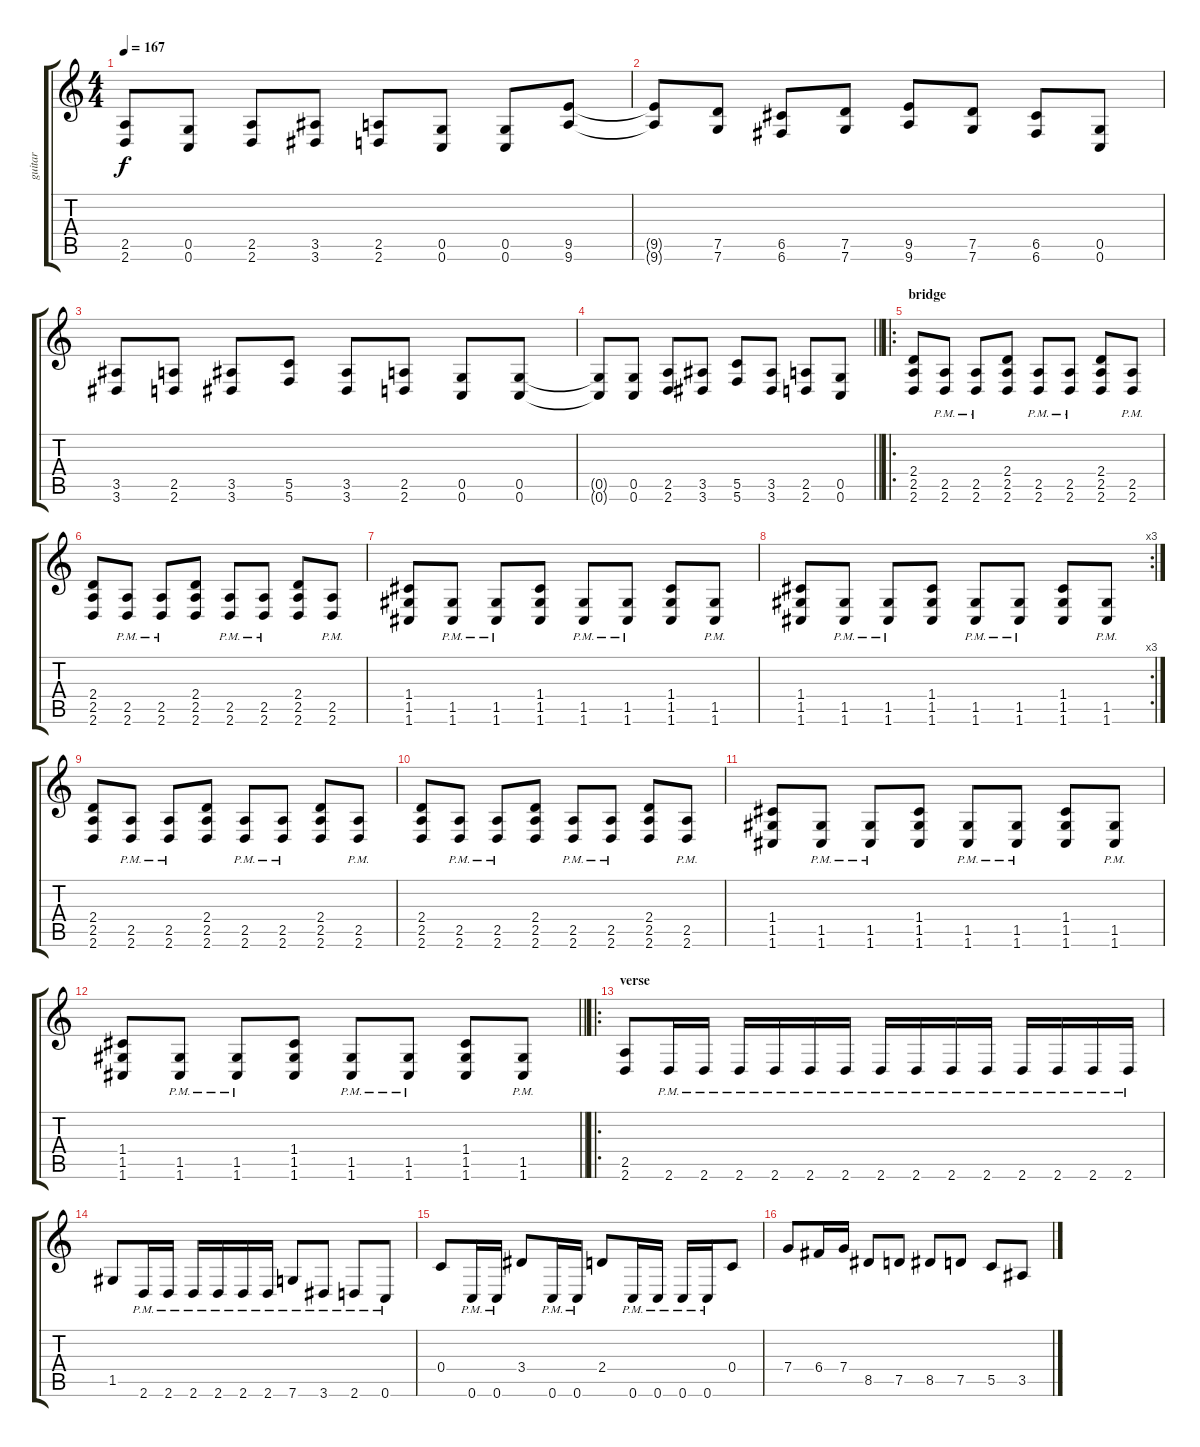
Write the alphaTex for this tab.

\track ("guitar" "guitar") {instrument distortionguitar}
\staff {score tabs}
\tuning (D4 A3 F3 C3 G2 C2) {hide}
\ts (4 4)
\tempo 167
\clef g2
\ks c
(2.5 2.6).8{dy f} (0.5 0.6).8 (2.5 2.6).8 (3.5 3.6).8 (2.5 2.6).8 (0.5 0.6).8 (0.5 0.6).8 (9.5 9.6).8 |
(9.5{t} 9.6{t}).8 (7.5 7.6).8 (6.5 6.6).8 (7.5 7.6).8 (9.5 9.6).8 (7.5 7.6).8 (6.5 6.6).8 (0.5 0.6).8 |
(3.5 3.6).8 (2.5 2.6).8 (3.5 3.6).8 (5.5 5.6).8 (3.5 3.6).8 (2.5 2.6).8 (0.5 0.6).8 (0.5 0.6).8 |
\barLineRight lightlight
(0.5{t} 0.6{t}).8 (0.5 0.6).8 (2.5 2.6).8 (3.5 3.6).8 (5.5 5.6).8 (3.5 3.6).8 (2.5 2.6).8 (0.5 0.6).8 |
\ro
\section ("" "bridge")
(2.4 2.5 2.6).8 (2.5{pm} 2.6{pm}).8 (2.5{pm} 2.6{pm}).8 (2.4 2.5 2.6).8 (2.5{pm} 2.6{pm}).8 (2.5{pm} 2.6{pm}).8 (2.4 2.5 2.6).8 (2.5{pm} 2.6{pm}).8 |
(2.4 2.5 2.6).8 (2.5{pm} 2.6{pm}).8 (2.5{pm} 2.6{pm}).8 (2.4 2.5 2.6).8 (2.5{pm} 2.6{pm}).8 (2.5{pm} 2.6{pm}).8 (2.4 2.5 2.6).8 (2.5{pm} 2.6{pm}).8 |
(1.4 1.5 1.6).8 (1.5{pm} 1.6{pm}).8 (1.5{pm} 1.6{pm}).8 (1.4 1.5 1.6).8 (1.5{pm} 1.6{pm}).8 (1.5{pm} 1.6{pm}).8 (1.4 1.5 1.6).8 (1.5{pm} 1.6{pm}).8 |
\rc 3
(1.4 1.5 1.6).8 (1.5{pm} 1.6{pm}).8 (1.5{pm} 1.6{pm}).8 (1.4 1.5 1.6).8 (1.5{pm} 1.6{pm}).8 (1.5{pm} 1.6{pm}).8 (1.4 1.5 1.6).8 (1.5{pm} 1.6{pm}).8 |
(2.4 2.5 2.6).8 (2.5{pm} 2.6{pm}).8 (2.5{pm} 2.6{pm}).8 (2.4 2.5 2.6).8 (2.5{pm} 2.6{pm}).8 (2.5{pm} 2.6{pm}).8 (2.4 2.5 2.6).8 (2.5{pm} 2.6{pm}).8 |
(2.4 2.5 2.6).8 (2.5{pm} 2.6{pm}).8 (2.5{pm} 2.6{pm}).8 (2.4 2.5 2.6).8 (2.5{pm} 2.6{pm}).8 (2.5{pm} 2.6{pm}).8 (2.4 2.5 2.6).8 (2.5{pm} 2.6{pm}).8 |
(1.4 1.5 1.6).8 (1.5{pm} 1.6{pm}).8 (1.5{pm} 1.6{pm}).8 (1.4 1.5 1.6).8 (1.5{pm} 1.6{pm}).8 (1.5{pm} 1.6{pm}).8 (1.4 1.5 1.6).8 (1.5{pm} 1.6{pm}).8 |
\barLineRight lightlight
(1.4 1.5 1.6).8 (1.5{pm} 1.6{pm}).8 (1.5{pm} 1.6{pm}).8 (1.4 1.5 1.6).8 (1.5{pm} 1.6{pm}).8 (1.5{pm} 1.6{pm}).8 (1.4 1.5 1.6).8 (1.5{pm} 1.6{pm}).8 |
\ro
\section ("" "verse")
(2.5 2.6).8 2.6{pm}.16 2.6{pm}.16 2.6{pm}.16 2.6{pm}.16 2.6{pm}.16 2.6{pm}.16 2.6{pm}.16 2.6{pm}.16 2.6{pm}.16 2.6{pm}.16 2.6{pm}.16 2.6{pm}.16 2.6{pm}.16 2.6{pm}.16 |
1.5.8 2.6{pm}.16 2.6{pm}.16 2.6{pm}.16 2.6{pm}.16 2.6{pm}.16 2.6{pm}.16 7.6{pm}.8 3.6{pm}.8 2.6{pm}.8 0.6{pm}.8 |
0.4.8 0.6{pm}.16 0.6{pm}.16 3.4.8 0.6{pm}.16 0.6{pm}.16 2.4.8 0.6{pm}.16 0.6{pm}.16 0.6{pm}.16 0.6{pm}.16 0.4.8 |
7.4.8 6.4.16 7.4.16 8.5.8 7.5.8 8.5.8 7.5.8 5.5.8 3.5.8
